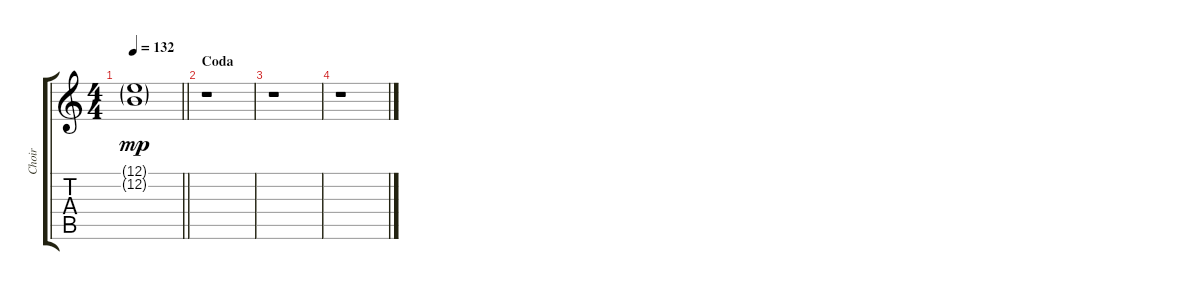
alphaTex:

\track ("Choir" "Choir") {instrument choiraahs}
\staff {score tabs}
\tuning (E4 B3 G3 D3 A2 E2) {hide}
\ts (4 4)
\tempo 132
\clef g2
\barLineRight lightlight
\ks c
(12.1{g} 12.2{g}).1{dy mp} |
\section ("" "Coda")
r.1 |
r.1 |
r.1
